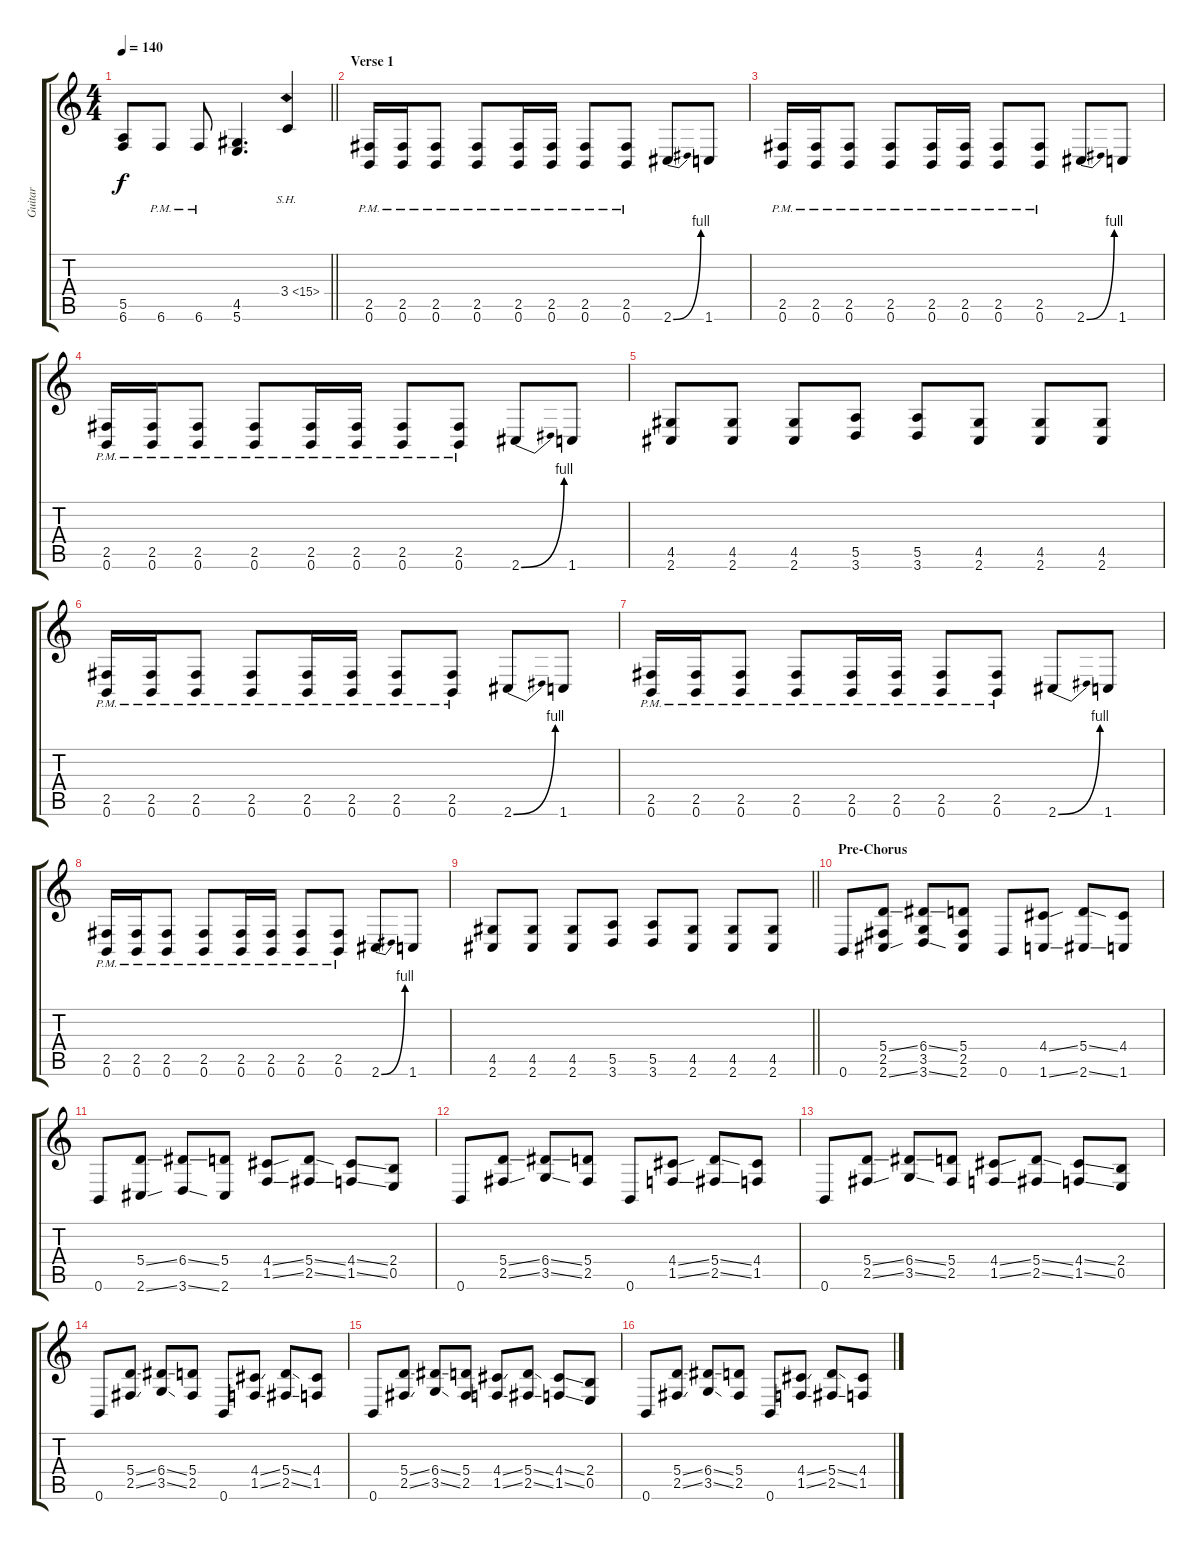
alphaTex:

\track ("Guitar" "Guitar") {instrument distortionguitar}
\staff {score tabs}
\tuning (B3 Gb3 D3 A2 E2 B1) {hide}
\ts (4 4)
\tempo 140
\clef g2
\barLineRight lightlight
\ks c
(5.5 6.6).8{dy f} 6.6{pm}.8 6.6{pm}.8 (4.5 5.6).4{d} 3.4{sh 12}.4 |
\section ("" "Verse 1")
(2.5{pm} 0.6{pm}).16 (2.5{pm} 0.6{pm}).16 (2.5{pm} 0.6{pm}).8 (2.5{pm} 0.6{pm}).8 (2.5{pm} 0.6{pm}).16 (2.5{pm} 0.6{pm}).16 (2.5{pm} 0.6{pm}).8 (2.5{pm} 0.6{pm}).8 2.6{be (bend 0 0 60 4)}.8 1.6.8 |
(2.5{pm} 0.6{pm}).16 (2.5{pm} 0.6{pm}).16 (2.5{pm} 0.6{pm}).8 (2.5{pm} 0.6{pm}).8 (2.5{pm} 0.6{pm}).16 (2.5{pm} 0.6{pm}).16 (2.5{pm} 0.6{pm}).8 (2.5{pm} 0.6{pm}).8 2.6{be (bend 0 0 60 4)}.8 1.6.8 |
(2.5{pm} 0.6{pm}).16 (2.5{pm} 0.6{pm}).16 (2.5{pm} 0.6{pm}).8 (2.5{pm} 0.6{pm}).8 (2.5{pm} 0.6{pm}).16 (2.5{pm} 0.6{pm}).16 (2.5{pm} 0.6{pm}).8 (2.5{pm} 0.6{pm}).8 2.6{be (bend 0 0 60 4)}.8 1.6.8 |
(4.5 2.6).8 (4.5 2.6).8 (4.5 2.6).8 (5.5 3.6).8 (5.5 3.6).8 (4.5 2.6).8 (4.5 2.6).8 (4.5 2.6).8 |
(2.5{pm} 0.6{pm}).16 (2.5{pm} 0.6{pm}).16 (2.5{pm} 0.6{pm}).8 (2.5{pm} 0.6{pm}).8 (2.5{pm} 0.6{pm}).16 (2.5{pm} 0.6{pm}).16 (2.5{pm} 0.6{pm}).8 (2.5{pm} 0.6{pm}).8 2.6{be (bend 0 0 60 4)}.8 1.6.8 |
(2.5{pm} 0.6{pm}).16 (2.5{pm} 0.6{pm}).16 (2.5{pm} 0.6{pm}).8 (2.5{pm} 0.6{pm}).8 (2.5{pm} 0.6{pm}).16 (2.5{pm} 0.6{pm}).16 (2.5{pm} 0.6{pm}).8 (2.5{pm} 0.6{pm}).8 2.6{be (bend 0 0 60 4)}.8 1.6.8 |
(2.5{pm} 0.6{pm}).16 (2.5{pm} 0.6{pm}).16 (2.5{pm} 0.6{pm}).8 (2.5{pm} 0.6{pm}).8 (2.5{pm} 0.6{pm}).16 (2.5{pm} 0.6{pm}).16 (2.5{pm} 0.6{pm}).8 (2.5{pm} 0.6{pm}).8 2.6{be (bend 0 0 60 4)}.8 1.6.8 |
\barLineRight lightlight
(4.5 2.6).8 (4.5 2.6).8 (4.5 2.6).8 (5.5 3.6).8 (5.5 3.6).8 (4.5 2.6).8 (4.5 2.6).8 (4.5 2.6).8 |
\section ("" "Pre-Chorus")
0.6.8 (5.4{ss} 2.5 2.6{ss}).8 (6.4{ss} 3.5 3.6{ss}).8 (5.4 2.5 2.6).8 0.6.8 (4.4{ss} 1.6{ss}).8 (5.4{ss} 2.6{ss}).8 (4.4 1.6).8 |
0.6.8 (5.4{ss} 2.6{ss}).8 (6.4{ss} 3.6{ss}).8 (5.4 2.6).8 (4.4{ss} 1.5{ss}).8 (5.4{ss} 2.5{ss}).8 (4.4{ss} 1.5{ss}).8 (2.4 0.5).8 |
0.6.8 (5.4{ss} 2.5{ss}).8 (6.4{ss} 3.5{ss}).8 (5.4 2.5).8 0.6.8 (4.4{ss} 1.5{ss}).8 (5.4{ss} 2.5{ss}).8 (4.4 1.5).8 |
0.6.8 (5.4{ss} 2.5{ss}).8 (6.4{ss} 3.5{ss}).8 (5.4 2.5).8 (4.4{ss} 1.5{ss}).8 (5.4{ss} 2.5{ss}).8 (4.4{ss} 1.5{ss}).8 (2.4 0.5).8 |
0.6.8 (5.4{ss} 2.5{ss}).8 (6.4{ss} 3.5{ss}).8 (5.4 2.5).8 0.6.8 (4.4{ss} 1.5{ss}).8 (5.4{ss} 2.5{ss}).8 (4.4 1.5).8 |
0.6.8 (5.4{ss} 2.5{ss}).8 (6.4{ss} 3.5{ss}).8 (5.4 2.5).8 (4.4{ss} 1.5{ss}).8 (5.4{ss} 2.5{ss}).8 (4.4{ss} 1.5{ss}).8 (2.4 0.5).8 |
0.6.8 (5.4{ss} 2.5{ss}).8 (6.4{ss} 3.5{ss}).8 (5.4 2.5).8 0.6.8 (4.4{ss} 1.5{ss}).8 (5.4{ss} 2.5{ss}).8 (4.4 1.5).8
